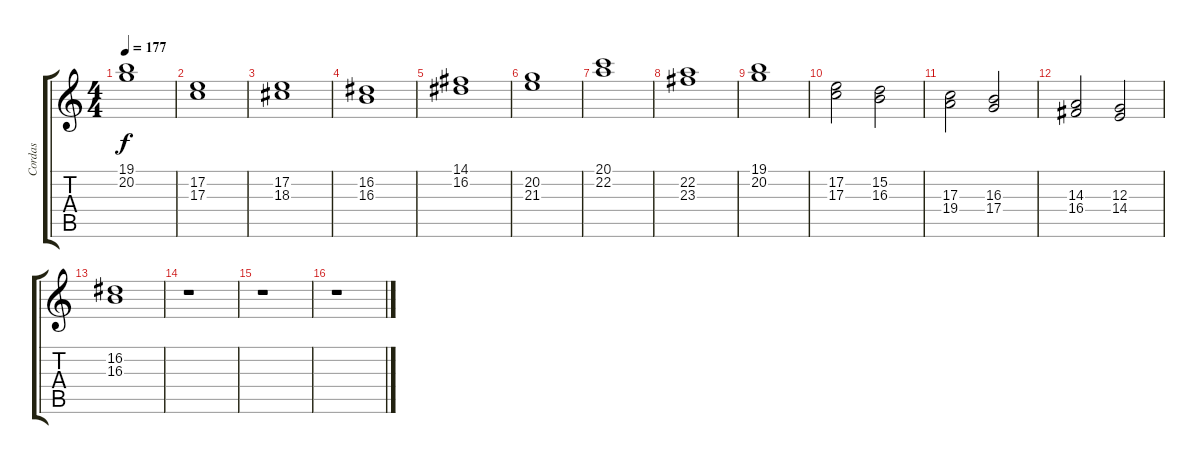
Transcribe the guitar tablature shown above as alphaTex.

\track ("Cordas" "Cordas") {instrument stringensemble1}
\staff {score tabs}
\tuning (E4 B3 G3 D3 A2 E2) {hide}
\ts (4 4)
\tempo 177
\clef g2
\ks c
(19.1 20.2).1{dy f} |
(17.2 17.3).1 |
(17.2 18.3).1 |
(16.2 16.3).1 |
(14.1 16.2).1 |
(20.2 21.3).1 |
(20.1 22.2).1 |
(22.2 23.3).1 |
(19.1 20.2).1 |
(17.2 17.3).2 (15.2 16.3).2 |
(17.3 19.4).2 (16.3 17.4).2 |
(14.3 16.4).2 (12.3 14.4).2 |
(16.2 16.3).1 |
r.1 |
r.1 |
r.1
